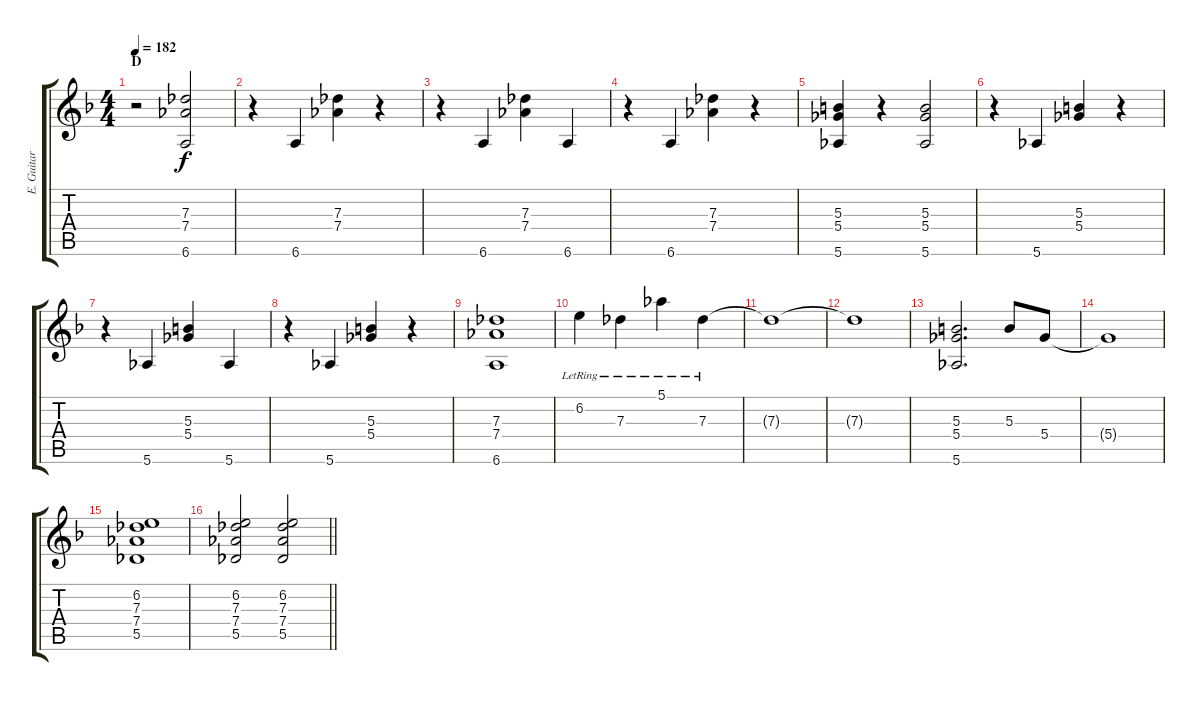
\track ("E. Guitar II" "E. Guitar ") {instrument distortionguitar}
\staff {score tabs}
\tuning (Eb4 Bb3 Gb3 Db3 Ab2 Eb2) {hide}
\ts (4 4)
\section ("" "D")
\tempo 182
\clef g2
\ks f
r.2{dy f} (7.3 7.4 6.6).2 |
r.4 6.6.4 (7.3 7.4).4 r.4 |
r.4 6.6.4 (7.3 7.4).4 6.6.4 |
r.4 6.6.4 (7.3 7.4).4 r.4 |
(5.3 5.4 5.6).4 r.4 (5.3 5.4 5.6).2 |
r.4 5.6.4 (5.3 5.4).4 r.4 |
r.4 5.6.4 (5.3 5.4).4 5.6.4 |
r.4 5.6.4 (5.3 5.4).4 r.4 |
(7.3 7.4 6.6).1 |
6.2{lr}.4 7.3{lr}.4 5.1{lr}.4 7.3{lr}.4 |
7.3{t}.1 |
7.3{t}.1 |
(5.3 5.4 5.6).2{d} 5.3.8 5.4.8 |
5.4{t}.1 |
(6.2 7.3 7.4 5.5).1 |
\barLineRight lightlight
(6.2 7.3 7.4 5.5).2 (6.2 7.3 7.4 5.5).2
